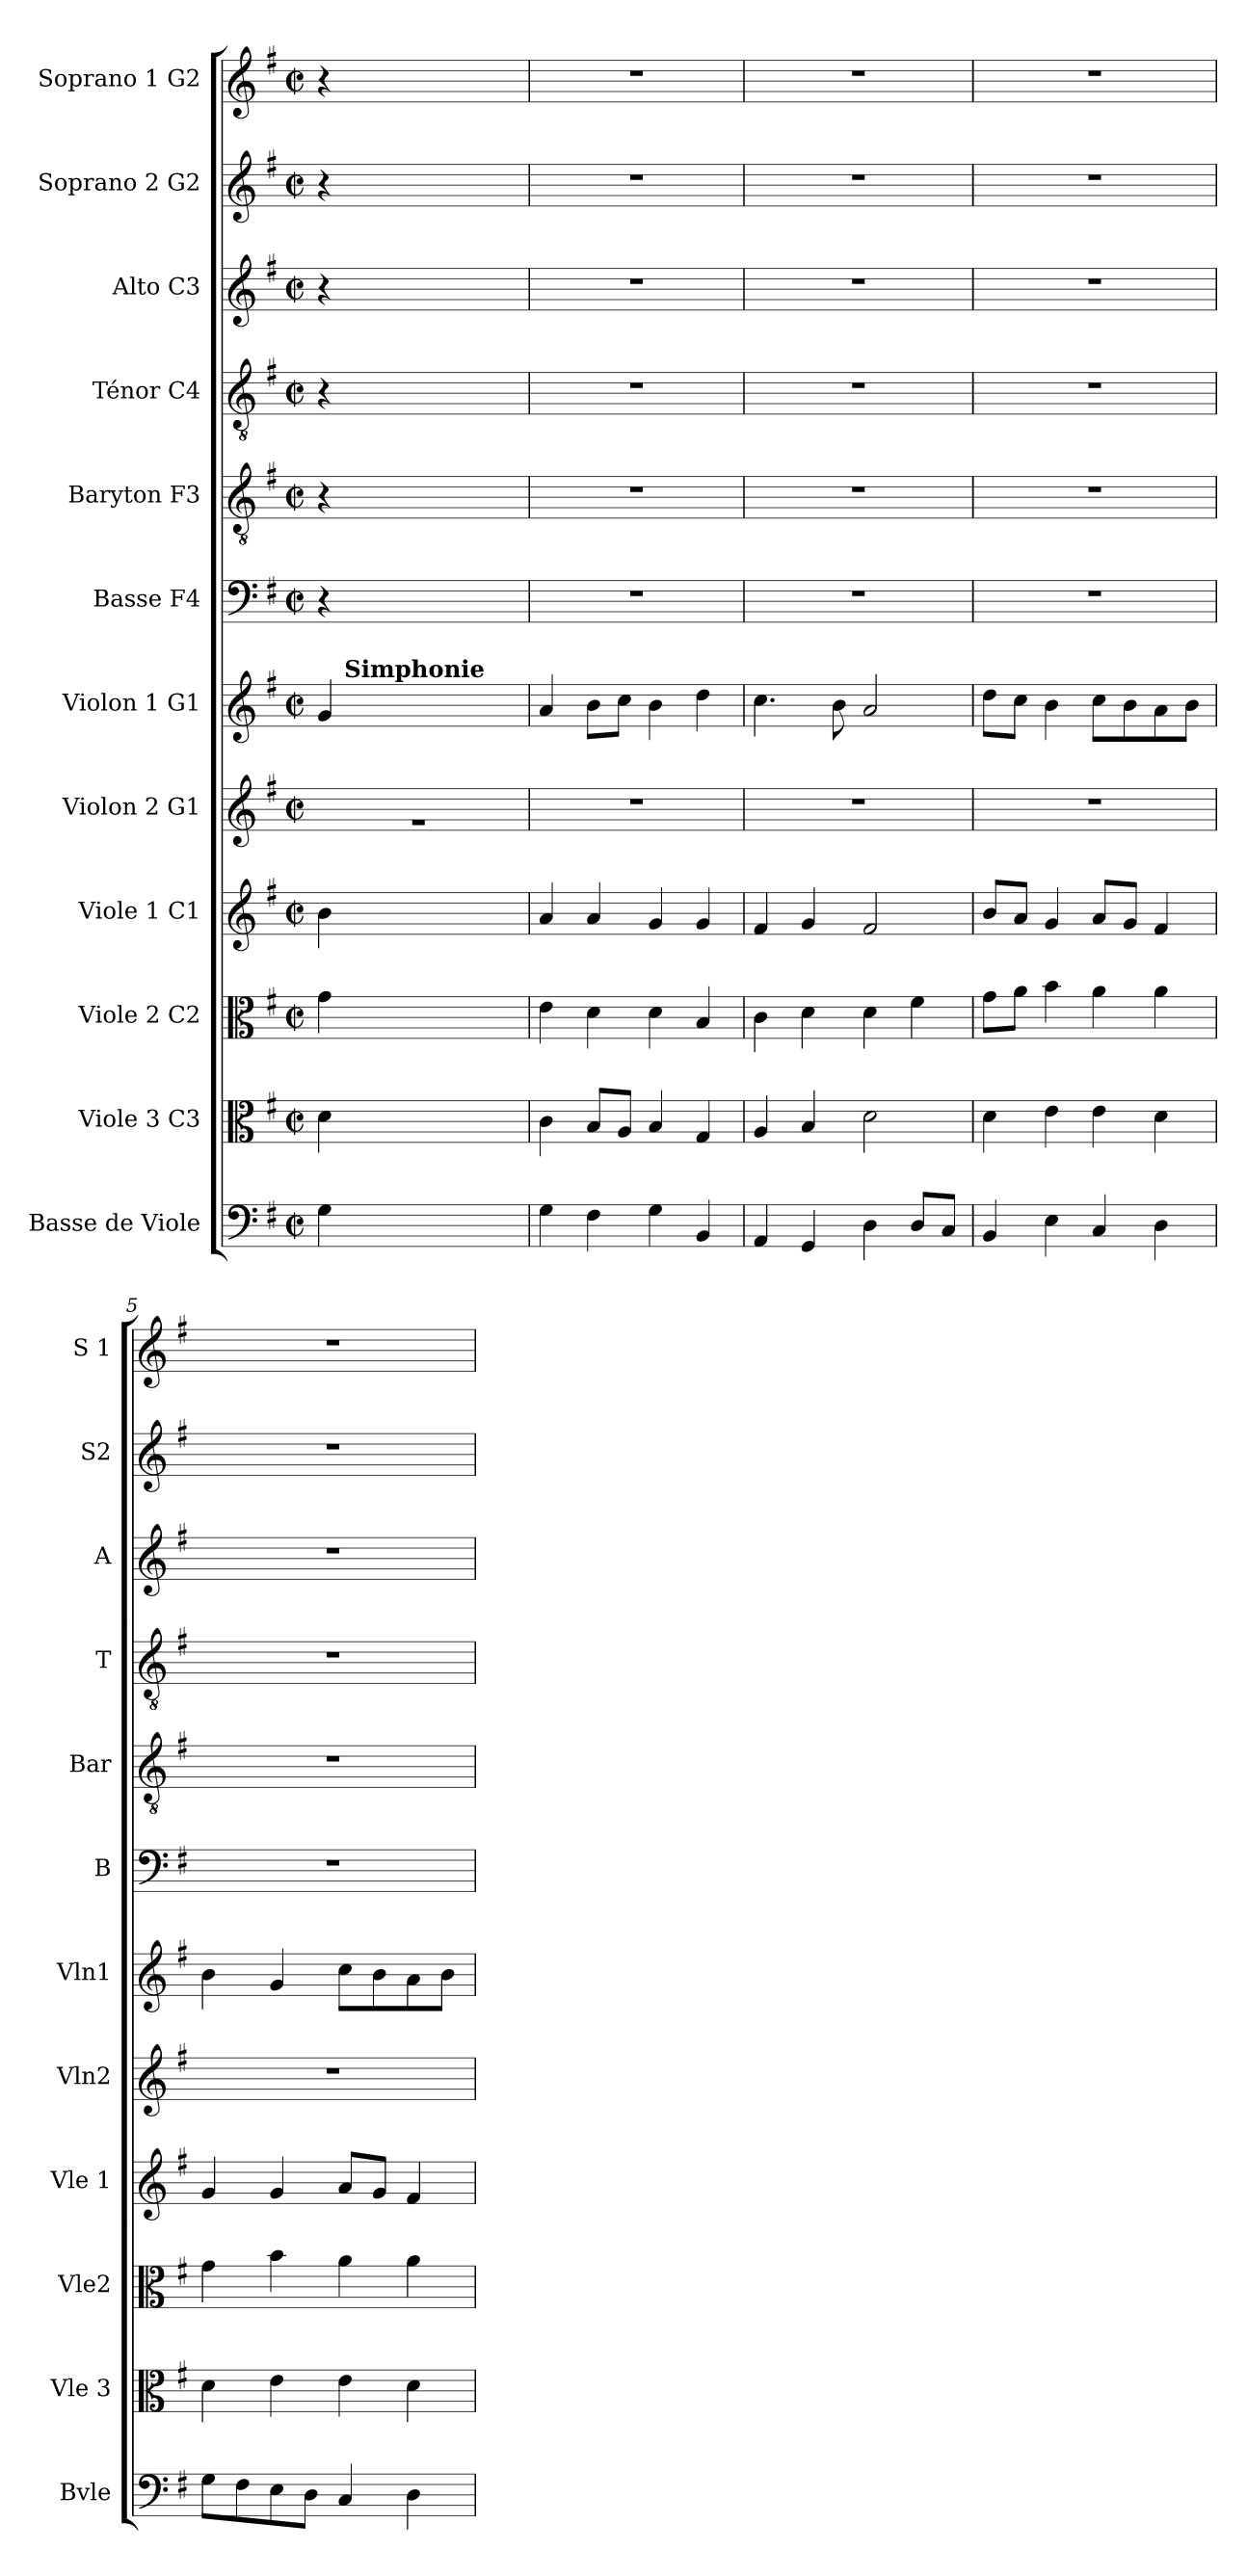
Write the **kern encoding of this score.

**kern	**kern	**kern	**kern	**kern	**kern	**kern	**kern	**kern	**kern	**kern	**kern
*part12	*part11	*part10	*part9	*part8	*part7	*part6	*part5	*part4	*part3	*part2	*part1
*staff12	*staff11	*staff10	*staff9	*staff8	*staff7	*staff6	*staff5	*staff4	*staff3	*staff2	*staff1
*I"Basse de Viole	*I"Viole 3 C3	*I"Viole 2 C2	*I"Viole 1 C1	*I"Violon 2 G1	*I"Violon 1 G1	*I"Basse F4	*I"Baryton F3	*I"Ténor C4	*I"Alto C3	*I"Soprano 2 G2	*I"Soprano 1 G2
*I'Bvle	*I'Vle 3	*I'Vle2	*I'Vle 1	*I'Vln2	*I'Vln1	*I'B	*I'Bar	*I'T	*I'A	*I'S2	*I'S 1
*clefF4	*clefC3	*clefC3	*clefG2	*clefG2	*clefG2	*clefF4	*clefGv2	*clefGv2	*clefG2	*clefG2	*clefG2
*ITrd7c12	*	*	*	*	*	*	*	*	*	*	*
*k[f#]	*k[f#]	*k[f#]	*k[f#]	*k[f#]	*k[f#]	*k[f#]	*k[f#]	*k[f#]	*k[f#]	*k[f#]	*k[f#]
*G:	*G:	*G:	*G:	*G:	*G:	*G:	*G:	*G:	*G:	*G:	*G:
*M2/2	*M2/2	*M2/2	*M2/2	*M2/2	*M2/2	*M2/2	*M2/2	*M2/2	*M2/2	*M2/2	*M2/2
*met(c|)	*met(c|)	*met(c|)	*met(c|)	*met(c|)	*met(c|)	*met(c|)	*met(c|)	*met(c|)	*met(c|)	*met(c|)	*met(c|)
=1	=1	=1	=1	=1	=1	=1	=1	=1	=1	=1	=1
!	!	!	!	!LO:N:vis=1	!	!	!	!	!	!	!
*	*	*	*	*	*^	*	*	*	*	*	*
4GG\	4d\	4g\	4b\	1ra	4g/	16.ryy	4r	4r	4r	4r	4r	4r
!	!	!	!	!	!	!LO:TX:a:B:t=Simphonie	!	!	!	!	!	!
.	.	.	.	.	.	2ryy	.	.	.	.	.	.
2.ryy	2.ryy	2.ryy	2.ryy	.	2.ryy	.	2.ryy	2.ryy	2.ryy	2.ryy	2.ryy	2.ryy
.	.	.	.	.	.	4ryy	.	.	.	.	.	.
.	.	.	.	.	.	8ryy	.	.	.	.	.	.
.	.	.	.	.	.	32ryy	.	.	.	.	.	.
*	*	*	*	*	*v	*v	*	*	*	*	*	*
=2	=2	=2	=2	=2	=2	=2	=2	=2	=2	=2	=2
4GG\	4c\	4e\	4a/	1r	4a/	1r	1r	1r	1r	1r	1r
4FF#\	8B/L	4d\	4a/	.	8b\L	.	.	.	.	.	.
.	8A/J	.	.	.	8cc\J	.	.	.	.	.	.
4GG\	4B/	4d\	4g/	.	4b\	.	.	.	.	.	.
4BBB/	4G/	4B/	4g/	.	4dd\	.	.	.	.	.	.
=3	=3	=3	=3	=3	=3	=3	=3	=3	=3	=3	=3
4AAA/	4A/	4c\	4f#/	1r	4.cc\	1r	1r	1r	1r	1r	1r
4GGG/	4B/	4d\	4g/	.	.	.	.	.	.	.	.
.	.	.	.	.	8b\	.	.	.	.	.	.
4DD\	2d\	4d\	2f#/	.	2a/	.	.	.	.	.	.
8DD/L	.	4f#\	.	.	.	.	.	.	.	.	.
8CC/J	.	.	.	.	.	.	.	.	.	.	.
=4	=4	=4	=4	=4	=4	=4	=4	=4	=4	=4	=4
4BBB/	4d\	8g\L	8b/L	1r	8dd\L	1r	1r	1r	1r	1r	1r
.	.	8a\J	8a/J	.	8cc\J	.	.	.	.	.	.
4EE\	4e\	4b\	4g/	.	4b\	.	.	.	.	.	.
4CC/	4e\	4a\	8a/L	.	8cc\L	.	.	.	.	.	.
.	.	.	8g/J	.	8b\	.	.	.	.	.	.
4DD\	4d\	4a\	4f#/	.	8a\	.	.	.	.	.	.
.	.	.	.	.	8b\J	.	.	.	.	.	.
=5	=5	=5	=5	=5	=5	=5	=5	=5	=5	=5	=5
8GG\L	4d\	4g\	4g/	1r	4b\	1r	1r	1r	1r	1r	1r
8FF#\	.	.	.	.	.	.	.	.	.	.	.
8EE\	4e\	4b\	4g/	.	4g/	.	.	.	.	.	.
8DD\J	.	.	.	.	.	.	.	.	.	.	.
4CC/	4e\	4a\	8a/L	.	8cc\L	.	.	.	.	.	.
.	.	.	8g/J	.	8b\	.	.	.	.	.	.
4DD\	4d\	4a\	4f#/	.	8a\	.	.	.	.	.	.
.	.	.	.	.	8b\J	.	.	.	.	.	.
=	=	=	=	=	=	=	=	=	=	=	=
*-	*-	*-	*-	*-	*-	*-	*-	*-	*-	*-	*-
